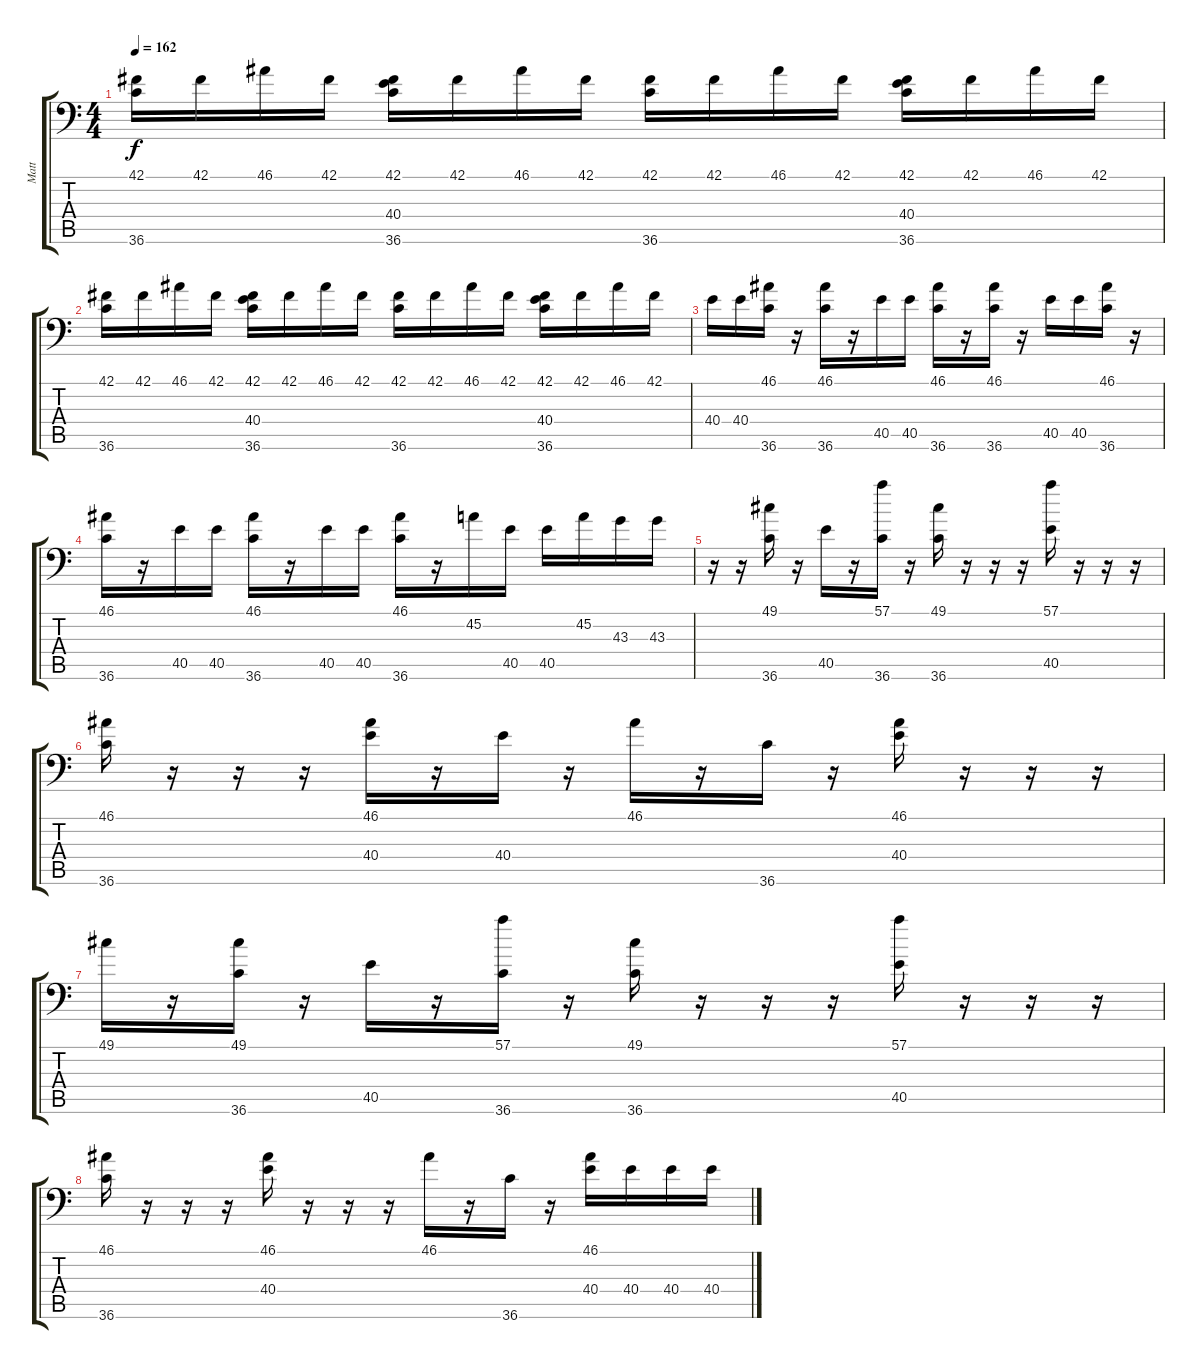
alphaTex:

\track ("Matt" "Matt") {instrument acousticgrandpiano}
\staff {score tabs}
\tuning (C-1 C-1 C-1 C-1 C-1 C-1) {hide}
\ts (4 4)
\tempo 162
\clef f4
\ks c
(42.1 36.6).16{dy f} 42.1.16 46.1.16 42.1.16 (42.1 40.4 36.6).16 42.1.16 46.1.16 42.1.16 (42.1 36.6).16 42.1.16 46.1.16 42.1.16 (42.1 40.4 36.6).16 42.1.16 46.1.16 42.1.16 |
(42.1 36.6).16 42.1.16 46.1.16 42.1.16 (42.1 40.4 36.6).16 42.1.16 46.1.16 42.1.16 (42.1 36.6).16 42.1.16 46.1.16 42.1.16 (42.1 40.4 36.6).16 42.1.16 46.1.16 42.1.16 |
40.4.16 40.4.16 (46.1 36.6).16 r.16 (46.1 36.6).16 r.16 40.5.16 40.5.16 (46.1 36.6).16 r.16 (46.1 36.6).16 r.16 40.5.16 40.5.16 (46.1 36.6).16 r.16 |
(46.1 36.6).16 r.16 40.5.16 40.5.16 (46.1 36.6).16 r.16 40.5.16 40.5.16 (46.1 36.6).16 r.16 45.2.16 40.5.16 40.5.16 45.2.16 43.3.16 43.3.16 |
r.16 r.16 (49.1 36.6).16 r.16 40.5.16 r.16 (57.1 36.6).16 r.16 (49.1 36.6).16 r.16 r.16 r.16 (57.1 40.5).16 r.16 r.16 r.16 |
(46.1 36.6).16 r.16 r.16 r.16 (46.1 40.4).16 r.16 40.4.16 r.16 46.1.16 r.16 36.6.16 r.16 (46.1 40.4).16 r.16 r.16 r.16 |
49.1.16 r.16 (49.1 36.6).16 r.16 40.5.16 r.16 (57.1 36.6).16 r.16 (49.1 36.6).16 r.16 r.16 r.16 (57.1 40.5).16 r.16 r.16 r.16 |
(46.1 36.6).16 r.16 r.16 r.16 (46.1 40.4).16 r.16 r.16 r.16 46.1.16 r.16 36.6.16 r.16 (46.1 40.4).16 40.4.16 40.4.16 40.4.16
